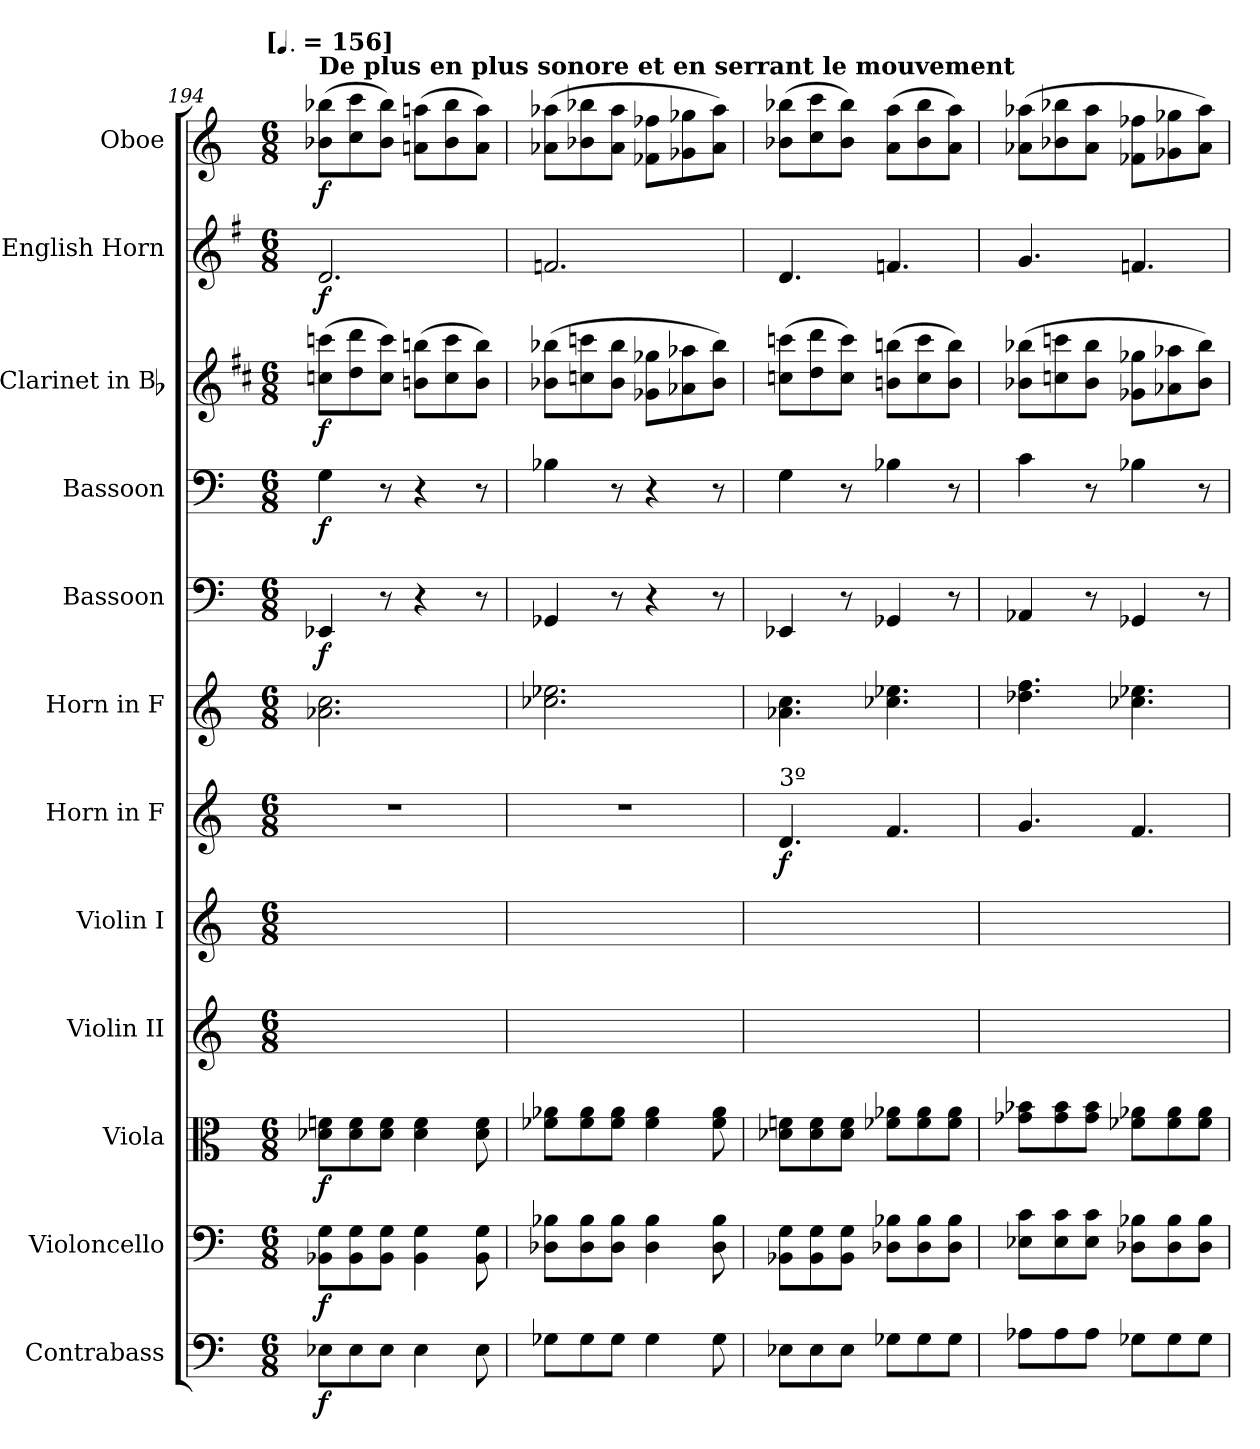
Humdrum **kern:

**kern	**dynam	**kern	**dynam	**kern	**dynam	**kern	**kern	**kern	**dynam	**kern	**kern	**dynam	**kern	**dynam	**kern	**dynam	**kern	**dynam	**kern	**dynam
*part12	*part12	*part11	*part11	*part10	*part10	*part9	*part8	*part7	*part7	*part6	*part5	*part5	*part4	*part4	*part3	*part3	*part2	*part2	*part1	*part1
*staff12	*staff12	*staff11	*staff11	*staff10	*staff10	*staff9	*staff8	*staff7	*staff7	*staff6	*staff5	*staff5	*staff4	*staff4	*staff3	*staff3	*staff2	*staff2	*staff1	*staff1
*I"Contrabass	*	*I"Violoncello	*	*I"Viola	*	*I"Violin II	*I"Violin I	*I"Horn in F	*	*I"Horn in F	*I"Bassoon	*	*I"Bassoon	*	*I"Clarinet in Bb	*	*I"English Horn	*	*I"Oboe	*
*I'Cb.	*	*I'Vc.	*	*I'Vla.	*	*I'Vln. II	*I'Vln. I	*I'Hn.	*	*I'Hn.	*I'Bsn.	*	*I'Bsn.	*	*I'Cl.	*	*I'Eng. Hn.	*	*I'Ob.	*
*clefF4	*	*clefF4	*	*clefC3	*	*clefG2	*clefG2	*clefG2	*	*clefG2	*clefF4	*	*clefF4	*	*clefG2	*	*clefG2	*	*clefG2	*
*ITrd7c12	*	*	*	*	*	*	*	*ITrd4c7	*	*ITrd4c7	*	*	*	*	*ITrd1c2	*	*ITrd4c7	*	*	*
*k[]	*	*k[]	*	*k[]	*	*k[]	*k[]	*k[b-]	*	*k[b-]	*k[]	*	*k[]	*	*k[]	*	*k[]	*	*k[]	*
*C:	*	*C:	*	*C:	*	*C:	*C:	*F:	*	*F:	*C:	*	*C:	*	*C:	*	*C:	*	*C:	*
!!LO:TX:omd:t=[[quarter-dot] = 156]
*M6/8	*	*M6/8	*	*M6/8	*	*M6/8	*M6/8	*M6/8	*	*M6/8	*M6/8	*	*M6/8	*	*M6/8	*	*M6/8	*	*M6/8	*
*MM234	*	*MM234	*	*MM234	*	*MM234	*MM234	*MM234	*	*MM234	*MM234	*	*MM234	*	*MM234	*	*MM234	*	*MM234	*
=194	=194	=194	=194	=194	=194	=194	=194	=194	=194	=194	=194	=194	=194	=194	=194	=194	=194	=194	=194	=194
!	!	!	!	!	!	!	!	!	!	!	!	!	!	!	!	!	!	!	!LO:TX:a:B:t=De plus en plus sonore et en serrant le mouvement	!
8EE-XL	f	8BB-X 8GL	f	8d-X 8fnL	f	4ryy	4ryy	4%3r	.	2.d-X 2.f	4EE-X	f	4G	f	(8b-X 8bb-XL	f	2.G	f	(8b-X 8bb-XL	f
8EE-	.	8BB- 8G	.	8d- 8f	.	.	.	.	.	.	.	.	.	.	8cc 8ccc	.	.	.	8cc 8ccc	.
8EE-J	.	8BB- 8GJ	.	8d- 8fJ	.	4ryy	4ryy	.	.	.	8r	.	8r	.	8b- 8bb-J)	.	.	.	8b- 8bb-J)	.
4EE-	.	4BB- 4G	.	4d- 4f	.	.	.	.	.	.	4r	.	4r	.	(8an 8aanL	.	.	.	(8an 8aanL	.
.	.	.	.	.	.	4ryy	4ryy	.	.	.	.	.	.	.	8b- 8bb-	.	.	.	8b- 8bb-	.
8EE-	.	8BB- 8G	.	8d- 8f	.	.	.	.	.	.	8r	.	8r	.	8a 8aaJ)	.	.	.	8a 8aaJ)	.
=195	=195	=195	=195	=195	=195	=195	=195	=195	=195	=195	=195	=195	=195	=195	=195	=195	=195	=195	=195	=195
8GG-XL	.	8D-X 8B-XL	.	8f-X 8a-XL	.	2.ryy	2.ryy	4%3r	.	2.f-X 2.a-X	4GG-X	.	4B-X	.	(8a-X 8aa-XL	.	2.B-X	.	(8a-X 8aa-XL	.
8GG-	.	8D- 8B-	.	8f- 8a-	.	.	.	.	.	.	.	.	.	.	8b-X 8bb-X	.	.	.	8b-X 8bb-X	.
8GG-J	.	8D- 8B-J	.	8f- 8a-J	.	.	.	.	.	.	8r	.	8r	.	8a- 8aa-J	.	.	.	8a- 8aa-J	.
4GG-	.	4D- 4B-	.	4f- 4a-	.	.	.	.	.	.	4r	.	4r	.	8f-X 8ff-XL	.	.	.	8f-X 8ff-XL	.
.	.	.	.	.	.	.	.	.	.	.	.	.	.	.	8g-X 8gg-X	.	.	.	8g-X 8gg-X	.
8GG-	.	8D- 8B-	.	8f- 8a-	.	.	.	.	.	.	8r	.	8r	.	8a- 8aa-J)	.	.	.	8a- 8aa-J)	.
=196	=196	=196	=196	=196	=196	=196	=196	=196	=196	=196	=196	=196	=196	=196	=196	=196	=196	=196	=196	=196
!	!	!	!	!	!	!	!	!LO:TX:a:t=3º	!	!	!	!	!	!	!	!	!	!	!	!
8EE-XL	.	8BB-X 8GL	.	8d-X 8fnL	.	4ryy	4ryy	4.G	f	4.d-X 4.f	4EE-X	.	4G	.	(8b-X 8bb-XL	.	4.G	.	(8b-X 8bb-XL	.
8EE-	.	8BB- 8G	.	8d- 8f	.	.	.	.	.	.	.	.	.	.	8cc 8ccc	.	.	.	8cc 8ccc	.
8EE-J	.	8BB- 8GJ	.	8d- 8fJ	.	4ryy	4ryy	.	.	.	8r	.	8r	.	8b- 8bb-J)	.	.	.	8b- 8bb-J)	.
8GG-XL	.	8D-X 8B-XL	.	8f-X 8a-XL	.	.	.	4.B-	.	4.f-X 4.a-X	4GG-X	.	4B-X	.	(8an 8aanL	.	4.B-X	.	(8a 8aaL	.
8GG-	.	8D- 8B-	.	8f- 8a-	.	4ryy	4ryy	.	.	.	.	.	.	.	8b- 8bb-	.	.	.	8b- 8bb-	.
8GG-J	.	8D- 8B-J	.	8f- 8a-J	.	.	.	.	.	.	8r	.	8r	.	8a 8aaJ)	.	.	.	8a 8aaJ)	.
=197	=197	=197	=197	=197	=197	=197	=197	=197	=197	=197	=197	=197	=197	=197	=197	=197	=197	=197	=197	=197
8AA-XL	.	8E-X 8cL	.	8g-X 8b-XL	.	4ryy	4ryy	4.c	.	4.g-X 4.b-	4AA-X	.	4c	.	(8a-X 8aa-XL	.	4.c	.	(8a-X 8aa-XL	.
8AA-	.	8E- 8c	.	8g- 8b-	.	.	.	.	.	.	.	.	.	.	8b-X 8bb-X	.	.	.	8b-X 8bb-X	.
8AA-J	.	8E- 8cJ	.	8g- 8b-J	.	4ryy	4ryy	.	.	.	8r	.	8r	.	8a- 8aa-J	.	.	.	8a- 8aa-J	.
8GG-XL	.	8D-X 8B-XL	.	8f-X 8a-XL	.	.	.	4.B-	.	4.f-X 4.a-X	4GG-X	.	4B-X	.	8f-X 8ff-XL	.	4.B-X	.	8f-X 8ff-XL	.
8GG-	.	8D- 8B-	.	8f- 8a-	.	4ryy	4ryy	.	.	.	.	.	.	.	8g-X 8gg-X	.	.	.	8g-X 8gg-X	.
8GG-J	.	8D- 8B-J	.	8f- 8a-J	.	.	.	.	.	.	8r	.	8r	.	8a- 8aa-J)	.	.	.	8a- 8aa-J)	.
=	=	=	=	=	=	=	=	=	=	=	=	=	=	=	=	=	=	=	=	=
*-	*-	*-	*-	*-	*-	*-	*-	*-	*-	*-	*-	*-	*-	*-	*-	*-	*-	*-	*-	*-
